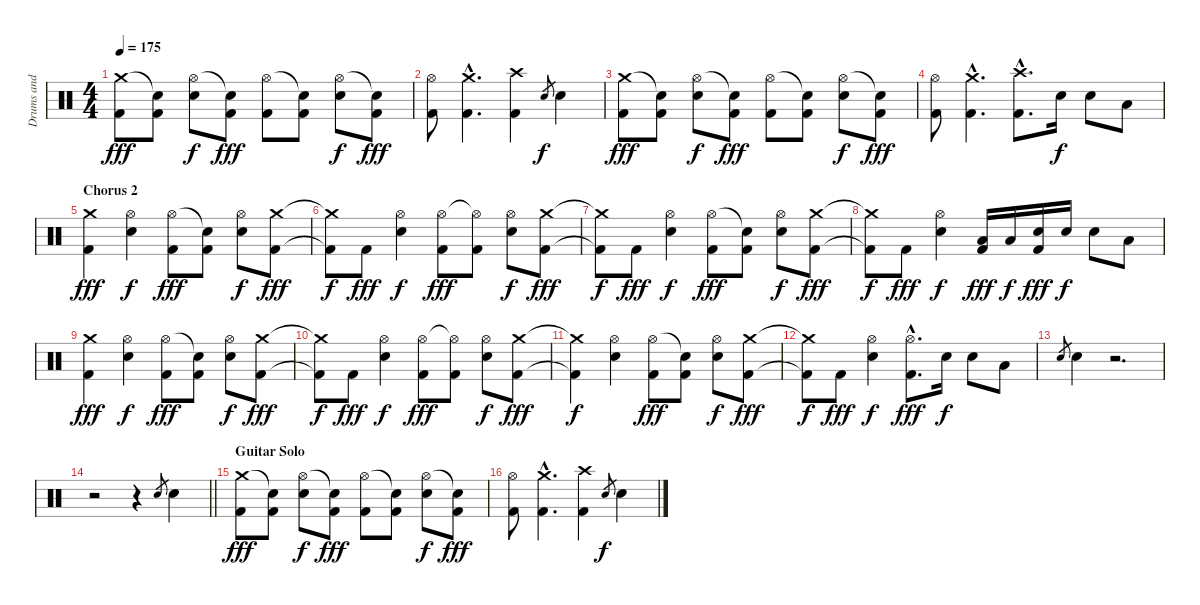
\track ("Drums and Percussion" "Drums and ") {instrument percussion}
\staff {score}
\articulation defaults
\ts (4 4)
\tempo 175
\clef neutral
\ks c
("Crash medium (hit)" "Kick (hit) 2").8{dy fff} ("Snare (hit)"{t} "Kick (hit) 2").8 ("Hi-Hat (open)" "Snare (hit) 2").8{dy f} ("Snare (hit)"{t} "Kick (hit) 2").8{dy fff} ("Hi-Hat (open)" "Kick (hit) 2").8 ("Snare (hit)"{t} "Kick (hit) 2").8 ("Hi-Hat (open)" "Snare (hit) 2").8{dy f} ("Snare (hit)"{t} "Kick (hit) 2").8{dy fff} |
("Hi-Hat (open)" "Kick (hit) 2").8 ("Crash medium (hit)"{hac} "Kick (hit) 2"{hac}).4{d} ("Crash high (hit)" "Kick (hit) 2").4 "Snare (hit) 2".8{gr dy f} "Snare (hit) 2".4 |
("Crash medium (hit)" "Kick (hit) 2").8{dy fff} ("Snare (hit)"{t} "Kick (hit) 2").8 ("Hi-Hat (open)" "Snare (hit) 2").8{dy f} ("Snare (hit)"{t} "Kick (hit) 2").8{dy fff} ("Hi-Hat (open)" "Kick (hit) 2").8 ("Snare (hit)"{t} "Kick (hit) 2").8 ("Hi-Hat (open)" "Snare (hit) 2").8{dy f} ("Snare (hit)"{t} "Kick (hit) 2").8{dy fff} |
("Hi-Hat (open)" "Kick (hit) 2").8 ("Crash medium (hit)"{hac} "Kick (hit) 2"{hac}).4{d} ("Crash high (hit)"{hac} "Kick (hit) 2"{hac}).8{d} "Snare (hit) 2".16{dy f} "Snare (hit) 2".8 "Low Tom (hit)".8 |
\section ("" "Chorus 2")
("Crash medium (hit)" "Kick (hit) 2").4{dy fff} ("Hi-Hat (open)" "Snare (hit) 2").4{dy f} ("Hi-Hat (open)" "Kick (hit) 2").8{dy fff} ("Snare (hit)"{t} "Kick (hit) 2").8 ("Hi-Hat (open)" "Snare (hit) 2").8{dy f} ("Crash medium (hit)" "Kick (hit) 2").8{dy fff} |
("Crash medium (hit)"{t} "Kick (hit) 2"{t}).8{dy f} "Kick (hit) 2".8{dy fff} ("Hi-Hat (open)" "Snare (hit) 2").4{dy f} ("Hi-Hat (open)" "Kick (hit) 2").8{dy fff} ("Hi-Hat (open)"{t} "Kick (hit) 2").8 ("Hi-Hat (open)" "Snare (hit) 2").8{dy f} ("Crash medium (hit)" "Kick (hit) 2").8{dy fff} |
("Crash medium (hit)"{t} "Kick (hit) 2"{t}).8{dy f} "Kick (hit) 2".8{dy fff} ("Hi-Hat (open)" "Snare (hit) 2").4{dy f} ("Hi-Hat (open)" "Kick (hit) 2").8{dy fff} ("Snare (hit)"{t} "Kick (hit) 2").8 ("Hi-Hat (open)" "Snare (hit) 2").8{dy f} ("Crash medium (hit)" "Kick (hit) 2").8{dy fff} |
("Crash medium (hit)"{t} "Kick (hit) 2"{t}).8{dy f} "Kick (hit) 2".8{dy fff} ("Hi-Hat (open)" "Snare (hit) 2").4{dy f} ("Low Tom (hit)" "Kick (hit) 2").16{dy fff} "Low Tom (hit)".16{dy f} ("Snare (hit) 2" "Kick (hit) 2").16{dy fff} "Snare (hit) 2".16{dy f} "Snare (hit) 2".8 "Low Tom (hit)".8 |
("Crash medium (hit)" "Kick (hit) 2").4{dy fff} ("Hi-Hat (open)" "Snare (hit) 2").4{dy f} ("Hi-Hat (open)" "Kick (hit) 2").8{dy fff} ("Snare (hit)"{t} "Kick (hit) 2").8 ("Hi-Hat (open)" "Snare (hit) 2").8{dy f} ("Crash medium (hit)" "Kick (hit) 2").8{dy fff} |
("Crash medium (hit)"{t} "Kick (hit) 2"{t}).8{dy f} "Kick (hit) 2".8{dy fff} ("Hi-Hat (open)" "Snare (hit) 2").4{dy f} ("Hi-Hat (open)" "Kick (hit) 2").8{dy fff} ("Hi-Hat (open)"{t} "Kick (hit) 2").8 ("Hi-Hat (open)" "Snare (hit) 2").8{dy f} ("Crash medium (hit)" "Kick (hit) 2").8{dy fff} |
("Crash medium (hit)"{t} "Kick (hit) 2"{t}).4{dy f} ("Hi-Hat (open)" "Snare (hit) 2").4 ("Hi-Hat (open)" "Kick (hit) 2").8{dy fff} ("Snare (hit)"{t} "Kick (hit) 2").8 ("Hi-Hat (open)" "Snare (hit) 2").8{dy f} ("Crash medium (hit)" "Kick (hit) 2").8{dy fff} |
("Crash medium (hit)"{t} "Kick (hit) 2"{t}).8{dy f} "Kick (hit) 2".8{dy fff} ("Hi-Hat (open)" "Snare (hit) 2").4{dy f} ("Hi-Hat (open)"{hac} "Kick (hit) 2"{hac}).8{d dy fff} "Snare (hit) 2".16{dy f} "Snare (hit) 2".8 "Low Tom (hit)".8 |
"Snare (hit) 2".8{gr} "Snare (hit) 2".4 r.2{d} |
\barLineRight lightlight
r.2 r.4 "Snare (hit) 2".8{gr} "Snare (hit) 2".4 |
\section ("" "Guitar Solo")
("Crash medium (hit)" "Kick (hit) 2").8{dy fff} ("Snare (hit)"{t} "Kick (hit) 2").8 ("Hi-Hat (open)" "Snare (hit) 2").8{dy f} ("Snare (hit)"{t} "Kick (hit) 2").8{dy fff} ("Hi-Hat (open)" "Kick (hit) 2").8 ("Snare (hit)"{t} "Kick (hit) 2").8 ("Hi-Hat (open)" "Snare (hit) 2").8{dy f} ("Snare (hit)"{t} "Kick (hit) 2").8{dy fff} |
("Hi-Hat (open)" "Kick (hit) 2").8 ("Crash medium (hit)"{hac} "Kick (hit) 2"{hac}).4{d} ("Crash high (hit)" "Kick (hit) 2").4 "Snare (hit) 2".8{gr dy f} "Snare (hit) 2".4
